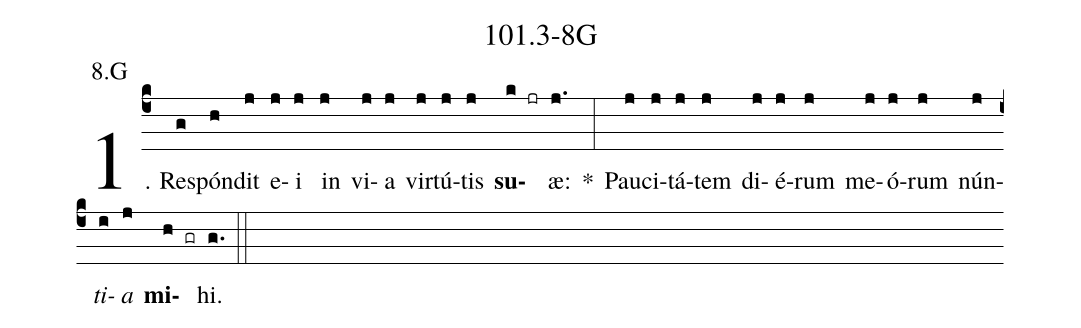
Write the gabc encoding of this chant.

name: 101.3-8G;
annotation: 8.G;
%%
(c4)1. Re(g)spón(h)dit(j) e(j)i(j) in(j) vi(j)a(j) vir(j)tú(j)tis(j) <b>su</b>(k jr)æ:(j.) *(:) Pau(j)ci(j)tá(j)tem(j) di(j)é(j)rum(j) me(j)ó(j)rum(j) nún(j)<i>ti</i>(i)<i>a</i>(j) <b>mi</b>(h gr)hi.(g.) (::)


%E(j) u(j) o(i) u(j) a(h) e.(g.) (::)
